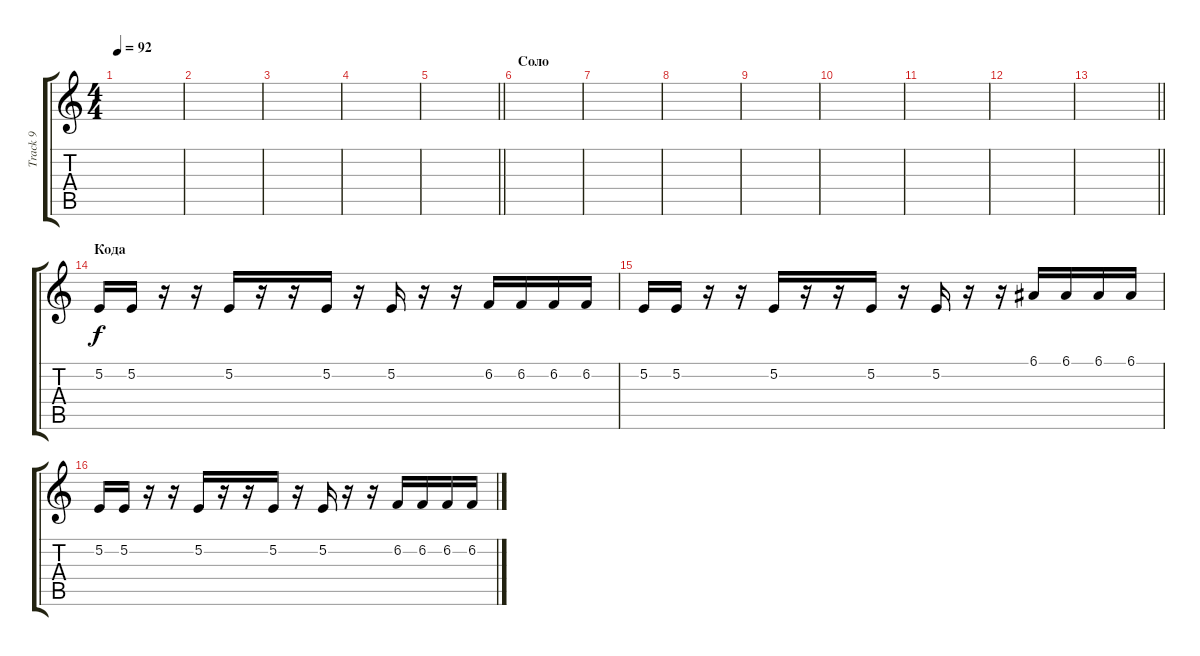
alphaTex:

\track ("Track 9" "Track 9") {instrument orchestrahit}
\staff {score tabs}
\tuning (E4 B3 G3 D3 A2 E2) {hide}
\ts (4 4)
\tempo 92
\clef g2
\ks c
|
|
|
|
\barLineRight lightlight
|
\section ("" "Соло")
|
|
|
|
|
|
|
\barLineRight lightlight
|
\section ("" "Кода")
5.2.16 5.2.16 r.16 r.16 5.2.16 r.16 r.16 5.2.16 r.16 5.2.16 r.16 r.16 6.2.16 6.2.16 6.2.16 6.2.16 |
5.2.16 5.2.16 r.16 r.16 5.2.16 r.16 r.16 5.2.16 r.16 5.2.16 r.16 r.16 6.1.16 6.1.16 6.1.16 6.1.16 |
5.2.16 5.2.16 r.16 r.16 5.2.16 r.16 r.16 5.2.16 r.16 5.2.16 r.16 r.16 6.2.16 6.2.16 6.2.16 6.2.16
